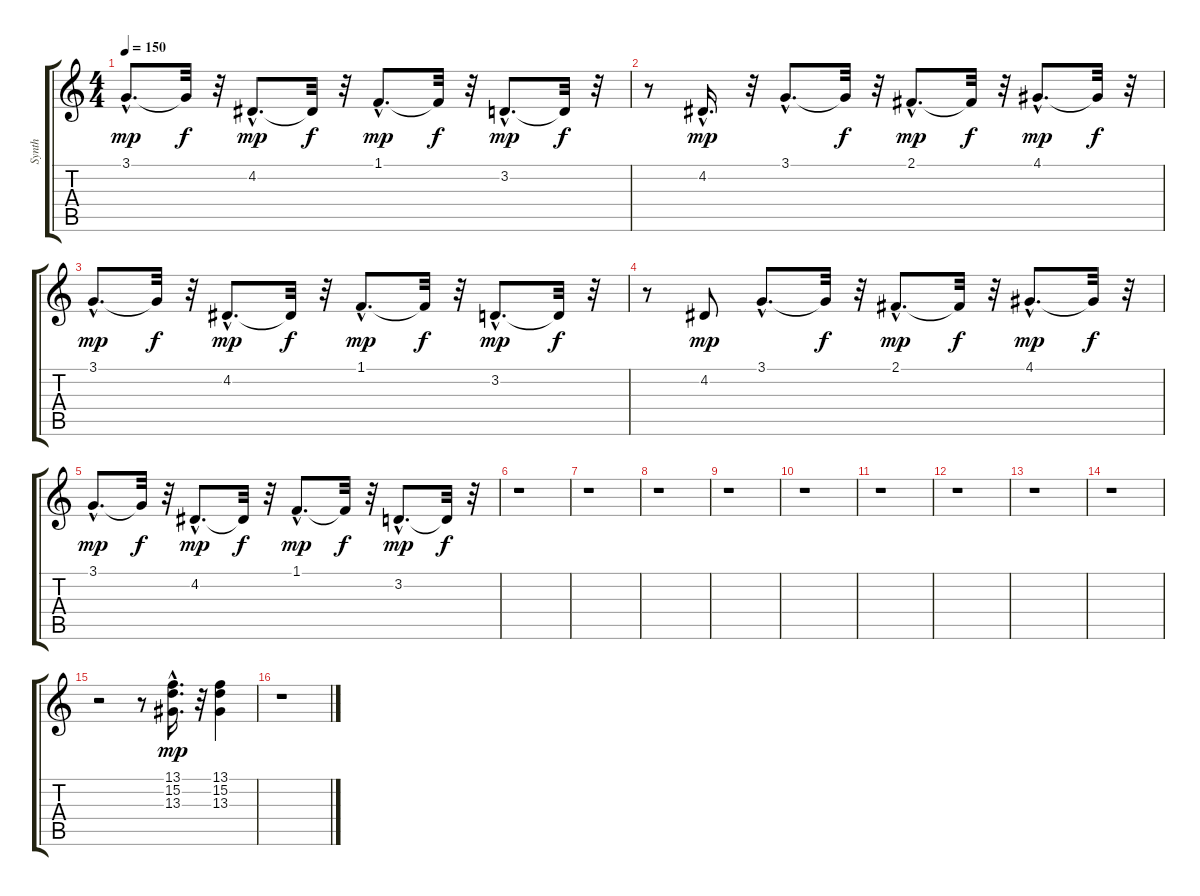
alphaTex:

\track ("Synth" "Synth") {instrument stringensemble1}
\staff {score tabs}
\tuning (E4 B3 G3 D3 A2 E2) {hide}
\ts (4 4)
\tempo 150
\clef g2
\ks c
3.1{hac}.8{d dy mp} 3.1{t}.32{dy f} r.32 4.2{hac}.8{d dy mp} 4.2{t}.32{dy f} r.32 1.1{hac}.8{d dy mp} 1.1{t}.32{dy f} r.32 3.2{hac}.8{d dy mp} 3.2{t}.32{dy f} r.32 |
r.8 4.2{hac}.16{d dy mp} r.32 3.1{hac}.8{d} 3.1{t}.32{dy f} r.32 2.1{hac}.8{d dy mp} 2.1{t}.32{dy f} r.32 4.1{hac}.8{d dy mp} 4.1{t}.32{dy f} r.32 |
3.1{hac}.8{d dy mp} 3.1{t}.32{dy f} r.32 4.2{hac}.8{d dy mp} 4.2{t}.32{dy f} r.32 1.1{hac}.8{d dy mp} 1.1{t}.32{dy f} r.32 3.2{hac}.8{d dy mp} 3.2{t}.32{dy f} r.32 |
r.8 4.2.8{dy mp} 3.1{hac}.8{d} 3.1{t}.32{dy f} r.32 2.1{hac}.8{d dy mp} 2.1{t}.32{dy f} r.32 4.1{hac}.8{d dy mp} 4.1{t}.32{dy f} r.32 |
3.1{hac}.8{d dy mp} 3.1{t}.32{dy f} r.32 4.2{hac}.8{d dy mp} 4.2{t}.32{dy f} r.32 1.1{hac}.8{d dy mp} 1.1{t}.32{dy f} r.32 3.2{hac}.8{d dy mp} 3.2{t}.32{dy f} r.32 |
r.1 |
r.1 |
r.1 |
r.1 |
r.1 |
r.1 |
r.1 |
r.1 |
r.1 |
r.2 r.8 (13.1{hac} 15.2{hac} 13.3{hac}).16{d dy mp instrument stringensemble1} r.32 (13.1 15.2 13.3).4 |
r.1
